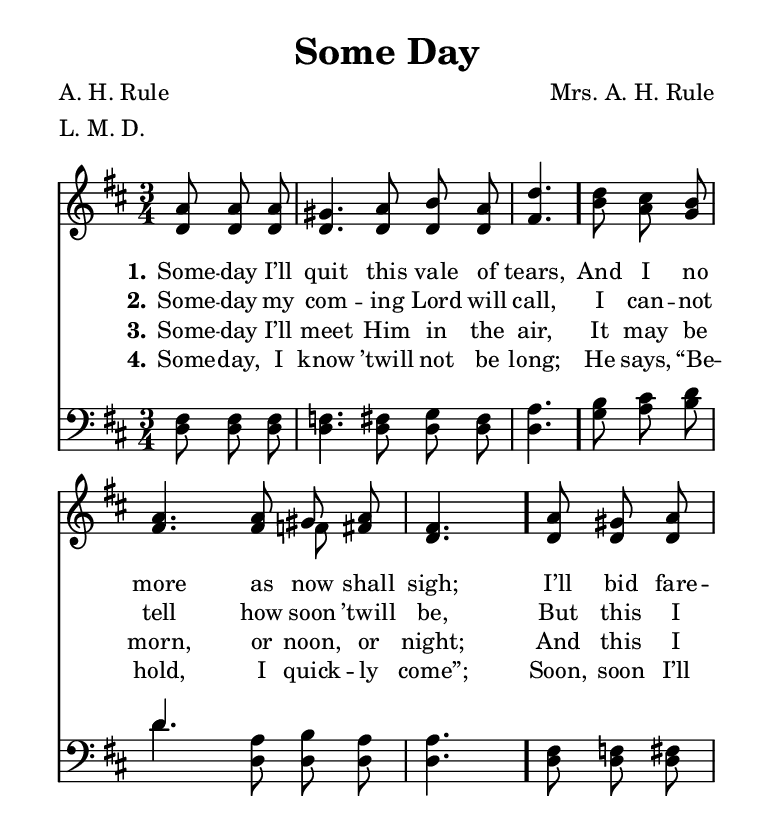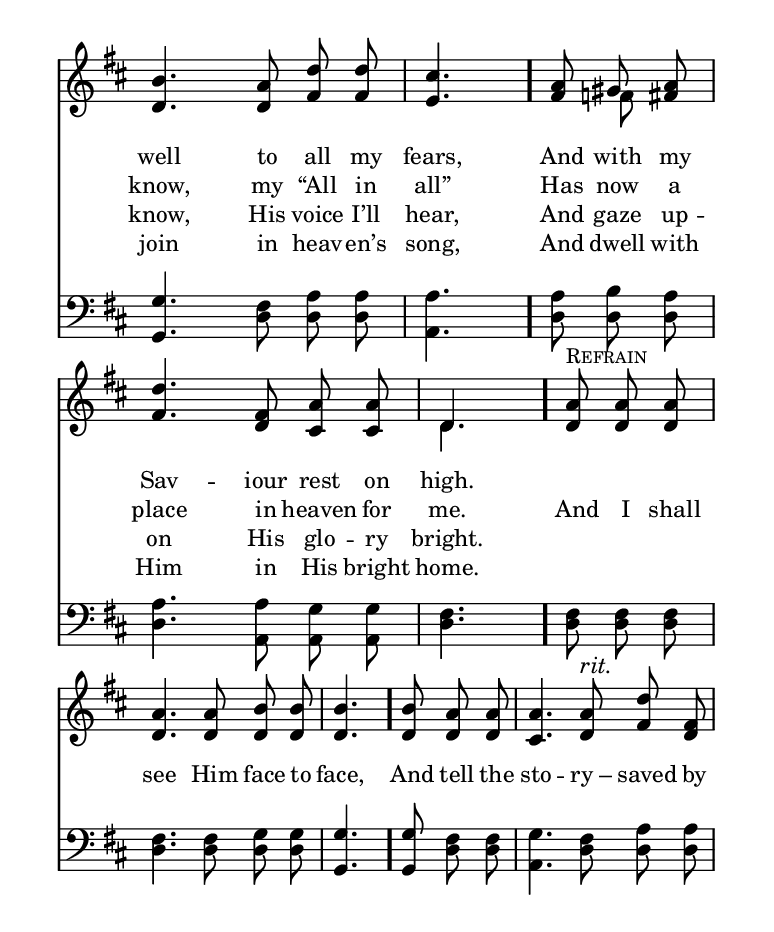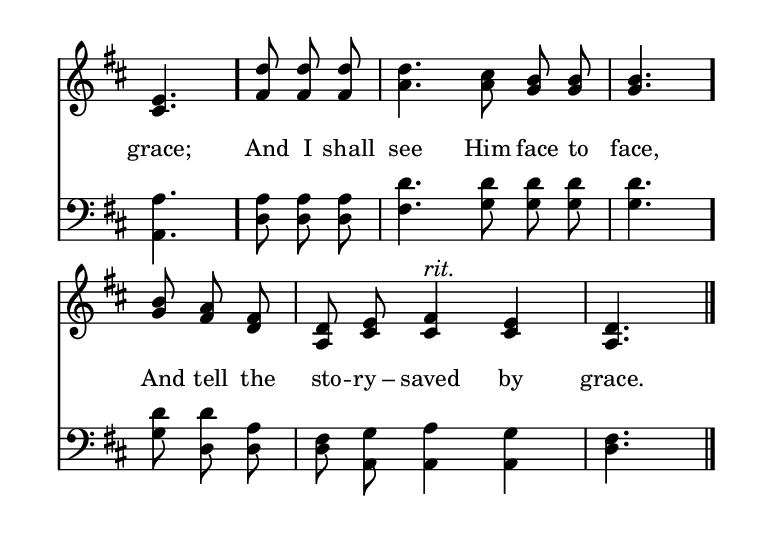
\include "common/global.ily"
\paper {
  \include "common/paper.ily"
  ragged-bottom = ##t
  % decrease system-to-system padding to fit onto page with previous score
  system-system-spacing.padding = 0
  system-system-spacing.basic-distance = 0
  markup-system-spacing.padding = 0
  markup-system-spacing.basic-distance = 0
}

\header{
  hymnnumber = "256"
  title = "Some Day"
  tunename = ""
  meter = "L. M. D."
  poet = "A. H. Rule"
  composer = "Mrs. A. H. Rule"
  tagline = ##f
}

global = {
  \include "common/overrides.ily"
  \override Staff.TimeSignature.style = #'numbered
  \time 3/4
  \override Score.MetronomeMark.transparent = ##t % hide all fermata changes too
  \tempo 4=70
  \key d \major
  \partial 4.
  \autoBeamOff
}

patternA = { c8 c c | c4. }
patternB = { c8 c c | c c c4 c | c4. }

notesSoprano = {
\global
\relative c'' {

  \changePitch \patternA { a a a | gis a b a | d }
  \changePitch \patternA { d cis b | a a gis a | fis }
  \changePitch \patternA { a gis a | b a d d | cis }
  \changePitch \patternA { a gis a | d fis, a a | d, } \eogbreak

  << s^\markup { \small \caps "Refrain" }
  \changePitch \patternA { a' a a | a a b b | b } >>
  \changePitch \patternA { b a a | a a^\markup{\italic rit.} d fis, | e }
  \changePitch \patternA { d' d d | d cis b b | b }
  \changePitch \patternB { b a fis | d e fis^\markup{\italic rit.} e | d }

  \bar "|."

}
}

notesAlto = {
\global
\relative e' {

  \changePitch \patternA { d d d | d d d d | fis }
  \changePitch \patternA { b a g | fis fis f fis | d }
  \changePitch \patternA { d d d | d d fis fis | e }
  \changePitch \patternA { fis f fis | fis d cis cis | d }

  \changePitch \patternA { d d d | d d d d | d }
  \changePitch \patternA { d d d | cis d fis d | cis }
  \changePitch \patternA { fis fis fis | a a g g | g }
  \changePitch \patternB { g fis d | a cis cis cis | a }

}
}

notesTenor = {
\global
\relative a {

  \changePitch \patternA { fis fis fis | f fis g fis | a }
  \changePitch \patternA { b cis d | d a b a | a }
  \changePitch \patternA { fis f fis | g fis a a | a }
  \changePitch \patternA { a b a | a a g g | fis }

  \changePitch \patternA { fis fis fis | fis fis g g | g }
  \changePitch \patternA { g fis fis | g fis a a | a }
  \changePitch \patternA { a a a | d d d d | d }
  \changePitch \patternB { d d a | fis g a g | fis }

}
}

notesBass = {
\global
\relative f {

  \changePitch \patternA { d d d | d d d d | d }
  \changePitch \patternA { g a b | d d, d d | d }
  \changePitch \patternA { d d d | g, d' d d | a }
  \changePitch \patternA { d d d | d a a a | d }

  \changePitch \patternA { d d d | d d d d | g, }
  \changePitch \patternA { g d' d | a d d d | a }
  \changePitch \patternA { d d d | fis g g g | g }
  \changePitch \patternB { g d d | d a a a | d }

}
}

Refrain = \lyricmode {

And I shall see Him face to face, \bar "."
And tell the sto -- ry_– saved by grace; \bar "."
And I shall see Him face to face, \bar "."
And tell the sto -- ry_– saved by grace. \bar "."

}

wordsA = \lyricmode {
\set stanza = "1."

Some -- day I’ll quit this vale of tears, \bar "."
And I no more as now shall sigh; \bar "."
I’ll bid fare -- well to all my fears, \bar "."
And with my Sav -- iour rest on high. \bar "."

}

wordsB = \lyricmode {
\set stanza = "2."

Some -- day my com -- ing Lord will call,
I can -- not tell how soon ’twill be,
But this I know, my “All in all”
Has now a place in heaven for me.

\Refrain

}

wordsC = \lyricmode {
\set stanza = "3."

Some -- day I’ll meet Him in the air,
It may be morn, or noon, or night;
And this I know, His voice I’ll hear,
And gaze up -- on His glo -- ry bright.

}

wordsD = \lyricmode {
\set stanza = "4."

Some -- day, I know ’twill not be long;
He says, “Be -- hold, I quick -- ly come”;
Soon, soon I’ll join in heav -- en’s song,
And dwell with Him in His bright home.

}

\score {
  \context ChoirStaff <<
    \context Staff = upper <<
      \set Staff.autoBeaming = ##f
      \set ChoirStaff.systemStartDelimiter = #'SystemStartBar
      \set ChoirStaff.printPartCombineTexts = ##f
      \partcombine #'(2 . 11) \notesSoprano \notesAlto
      \context NullVoice = sopranos { \voiceOne << \notesSoprano >> }
      \context Lyrics = one   \lyricsto sopranos \wordsA
      \context Lyrics = two   \lyricsto sopranos \wordsB
      \context Lyrics = three \lyricsto sopranos \wordsC
      \context Lyrics = four  \lyricsto sopranos \wordsD
    >>
    \context Staff = men <<
      \set Staff.autoBeaming = ##f
      \clef bass
      \set ChoirStaff.printPartCombineTexts = ##f
      \partcombine #'(2 . 11) \notesTenor \notesBass
    >>
  >>
  \layout {
    \include "common/layout.ily"
  }
  #(cond ((ly:get-option 'eog-midi-permitted) #{ \midi{
    \include "common/midi.ily"
  } #}))
}

\version "2.19.49"  % necessary for upgrading to future LilyPond versions.

% vi:set et ts=2 sw=2 ai nocindent syntax=lilypond:
